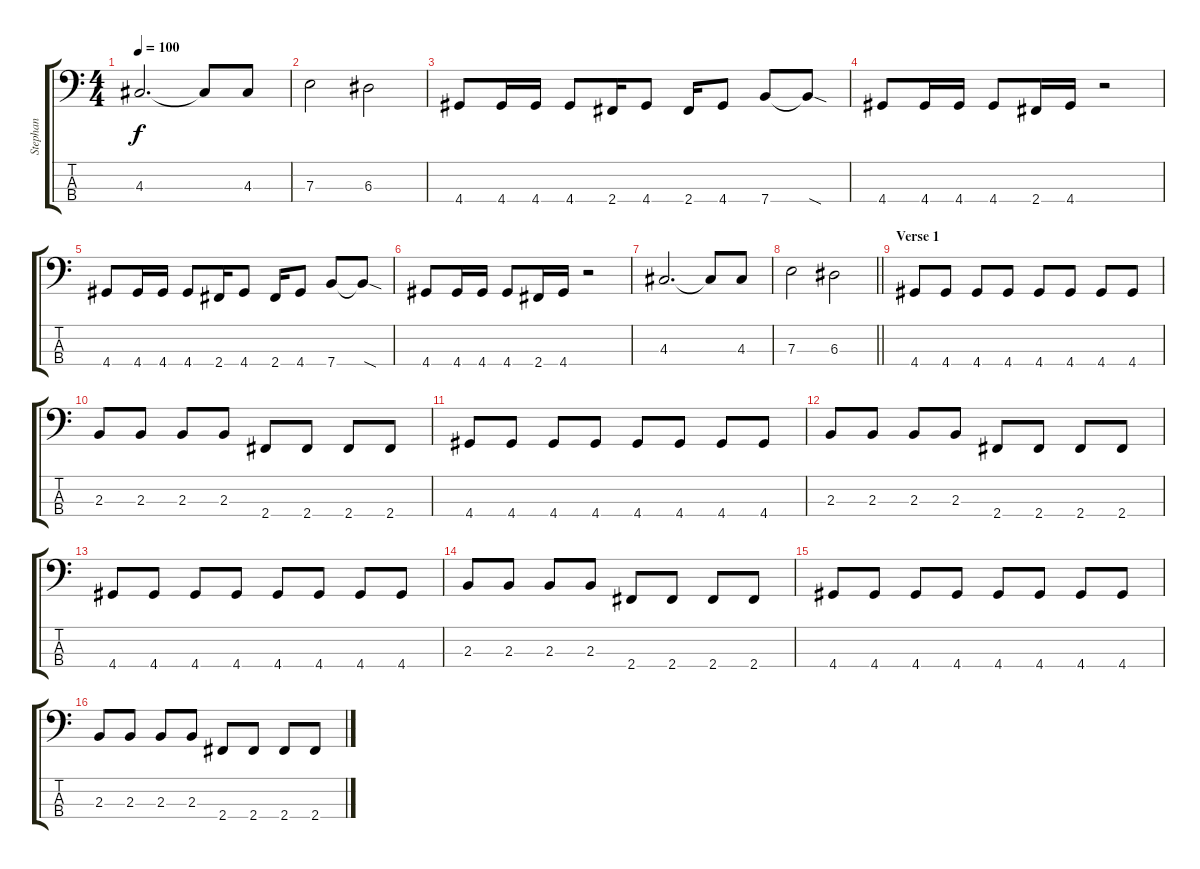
\track ("Stephan" "Stephan") {instrument electricbasspick}
\staff {score tabs}
\tuning (G2 D2 A1 E1) {hide}
\ts (4 4)
\tempo 100
\clef f4
\ks c
4.3.2{d dy f} 4.3{t}.8 4.3.8 |
7.3.2 6.3.2 |
4.4.8 4.4.16 4.4.16 4.4.8 2.4.16 4.4.8 2.4.16 4.4.8 7.4.8 7.4{sod t}.8 |
4.4.8 4.4.16 4.4.16 4.4.8 2.4.16 4.4.16 r.2 |
4.4.8 4.4.16 4.4.16 4.4.8 2.4.16 4.4.8 2.4.16 4.4.8 7.4.8 7.4{sod t}.8 |
4.4.8 4.4.16 4.4.16 4.4.8 2.4.16 4.4.16 r.2 |
4.3.2{d} 4.3{t}.8 4.3.8 |
\barLineRight lightlight
7.3.2 6.3.2 |
\section ("" "Verse 1")
4.4.8 4.4.8 4.4.8 4.4.8 4.4.8 4.4.8 4.4.8 4.4.8 |
2.3.8 2.3.8 2.3.8 2.3.8 2.4.8 2.4.8 2.4.8 2.4.8 |
4.4.8 4.4.8 4.4.8 4.4.8 4.4.8 4.4.8 4.4.8 4.4.8 |
2.3.8 2.3.8 2.3.8 2.3.8 2.4.8 2.4.8 2.4.8 2.4.8 |
4.4.8 4.4.8 4.4.8 4.4.8 4.4.8 4.4.8 4.4.8 4.4.8 |
2.3.8 2.3.8 2.3.8 2.3.8 2.4.8 2.4.8 2.4.8 2.4.8 |
4.4.8 4.4.8 4.4.8 4.4.8 4.4.8 4.4.8 4.4.8 4.4.8 |
2.3.8 2.3.8 2.3.8 2.3.8 2.4.8 2.4.8 2.4.8 2.4.8
